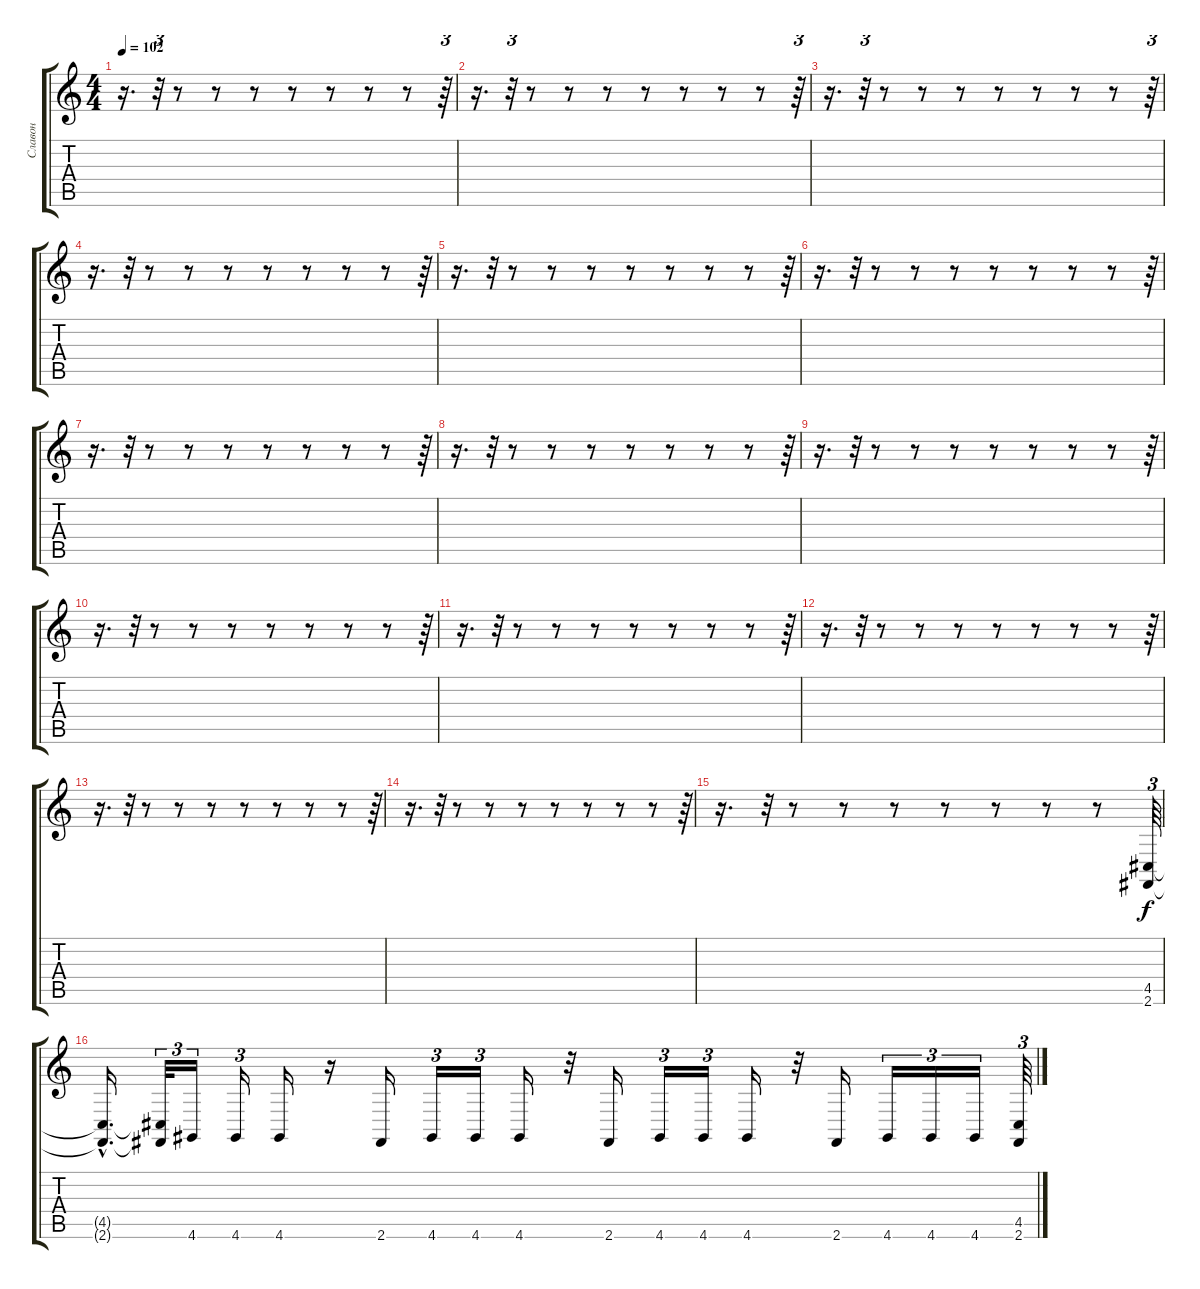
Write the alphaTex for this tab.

\track ("Славон" "Славон") {instrument acousticgrandpiano}
\staff {score tabs}
\tuning (E4 B3 G3 D3 A2 E2) {hide}
\ts (4 4)
\tempo 102
\clef g2
\ks c
r.16{d dy f} r.32{tu (3 2)} r.8 r.8 r.8 r.8 r.8 r.8 r.8 r.64{tu (3 2)} |
r.16{d} r.32{tu (3 2)} r.8 r.8 r.8 r.8 r.8 r.8 r.8 r.64{tu (3 2)} |
r.16{d} r.32{tu (3 2)} r.8 r.8 r.8 r.8 r.8 r.8 r.8 r.64{tu (3 2)} |
r.16{d} r.32{tu (3 2)} r.8 r.8 r.8 r.8 r.8 r.8 r.8 r.64{tu (3 2)} |
r.16{d} r.32{tu (3 2)} r.8 r.8 r.8 r.8 r.8 r.8 r.8 r.64{tu (3 2)} |
r.16{d} r.32{tu (3 2)} r.8 r.8 r.8 r.8 r.8 r.8 r.8 r.64{tu (3 2)} |
r.16{d} r.32{tu (3 2)} r.8 r.8 r.8 r.8 r.8 r.8 r.8 r.64{tu (3 2)} |
r.16{d} r.32{tu (3 2)} r.8 r.8 r.8 r.8 r.8 r.8 r.8 r.64{tu (3 2)} |
r.16{d} r.32{tu (3 2)} r.8 r.8 r.8 r.8 r.8 r.8 r.8 r.64{tu (3 2)} |
r.16{d} r.32{tu (3 2)} r.8 r.8 r.8 r.8 r.8 r.8 r.8 r.64{tu (3 2)} |
r.16{d} r.32{tu (3 2)} r.8 r.8 r.8 r.8 r.8 r.8 r.8 r.64{tu (3 2)} |
r.16{d} r.32{tu (3 2)} r.8 r.8 r.8 r.8 r.8 r.8 r.8 r.64{tu (3 2)} |
r.16{d} r.32{tu (3 2)} r.8 r.8 r.8 r.8 r.8 r.8 r.8 r.64{tu (3 2)} |
r.16{d} r.32{tu (3 2)} r.8 r.8 r.8 r.8 r.8 r.8 r.8 r.64{tu (3 2)} |
r.16{d} r.32{tu (3 2)} r.8 r.8 r.8 r.8 r.8 r.8 r.8 (4.5 2.6).64{tu (3 2)} |
(4.5{hac t} 2.6{hac t}).16{d} (4.5{t} 2.6{t}).32{tu (3 2)} 4.6.16{tu (3 2)} 4.6.16{tu (3 2)} 4.6.16 r.16 2.6.16 4.6.16{tu (3 2)} 4.6.16{tu (3 2)} 4.6.16 r.32 2.6.16 4.6.16{tu (3 2)} 4.6.16{tu (3 2)} 4.6.16 r.32 2.6.16 4.6.16{tu (3 2)} 4.6.16{tu (3 2)} 4.6.16{tu (3 2)} (4.5 2.6).64{tu (3 2)}
